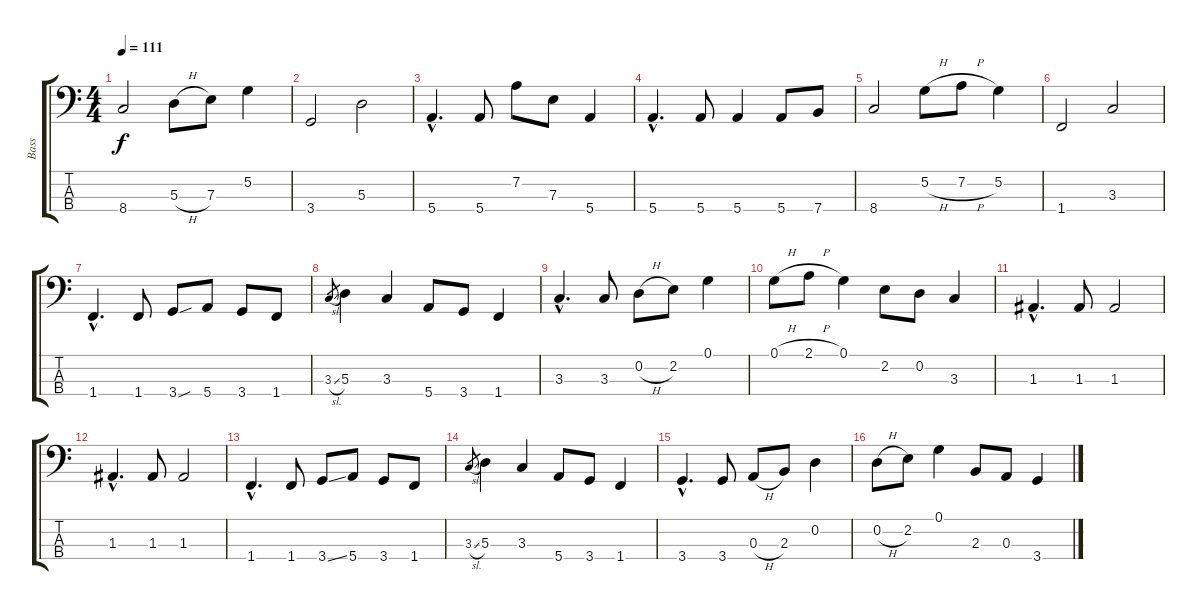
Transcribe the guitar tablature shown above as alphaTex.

\track ("Bass" "Bass") {instrument electricbassfinger}
\staff {score tabs}
\tuning (G2 D2 A1 E1) {hide}
\ts (4 4)
\tempo 111
\clef f4
\ks c
8.4.2{dy f} 5.3{h}.8 7.3.8 5.2.4 |
3.4.2 5.3.2 |
5.4{hac}.4{d} 5.4.8 7.2.8 7.3.8 5.4.4 |
5.4{hac}.4{d} 5.4.8 5.4.4 5.4.8 7.4.8 |
8.4.2 5.2{h}.8 7.2{h}.8 5.2.4 |
1.4.2 3.3.2 |
1.4{hac}.4{d} 1.4.8 3.4{sou}.8 5.4.8 3.4.8 1.4.8 |
3.3{sl}.8{gr} 5.3.4 3.3.4 5.4.8 3.4.8 1.4.4 |
3.3{hac}.4{d} 3.3.8 0.2{h}.8 2.2.8 0.1.4 |
0.1{h}.8 2.1{h}.8 0.1.4 2.2.8 0.2.8 3.3.4 |
1.3{hac}.4{d} 1.3.8 1.3.2 |
1.3{hac}.4{d} 1.3.8 1.3.2 |
1.4{hac}.4{d} 1.4.8 3.4{ss}.8 5.4.8 3.4.8 1.4.8 |
3.3{sl}.8{gr} 5.3.4 3.3.4 5.4.8 3.4.8 1.4.4 |
3.4{hac}.4{d} 3.4.8 0.3{h}.8 2.3.8 0.2.4 |
0.2{h}.8 2.2.8 0.1.4 2.3.8 0.3.8 3.4.4
